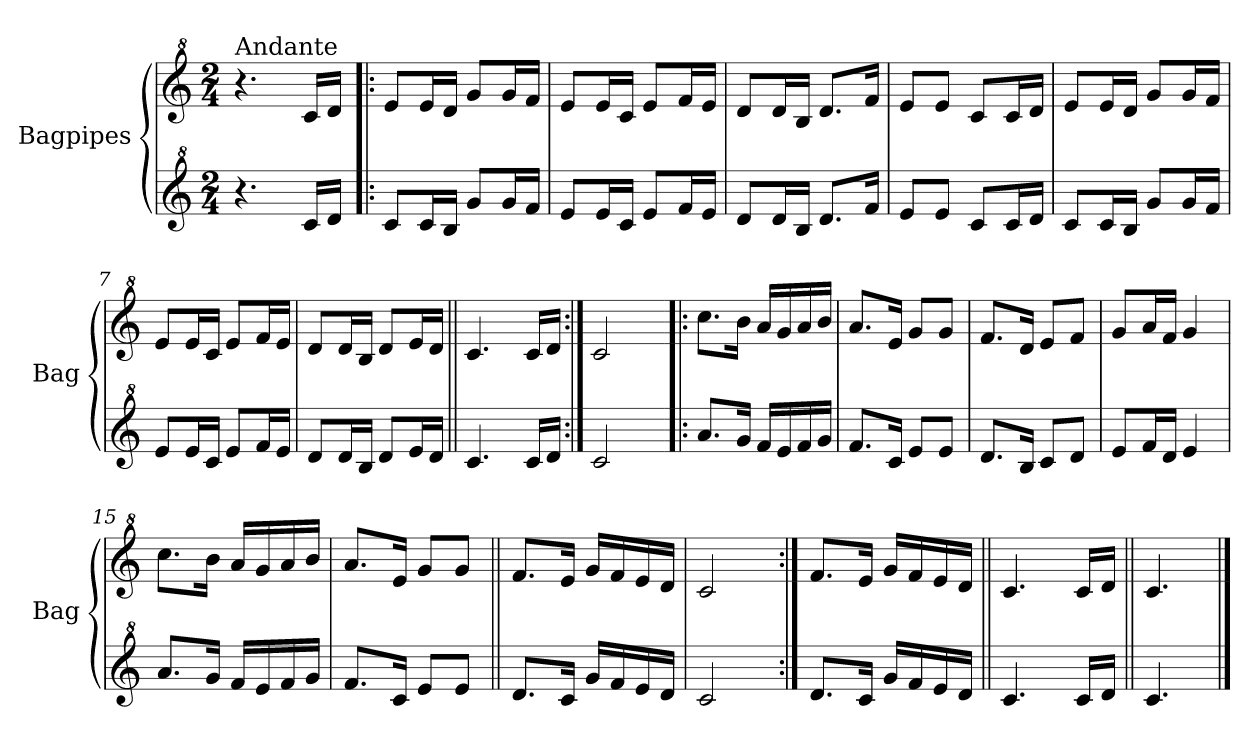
**kern	**kern
*part2	*part1
*staff2	*staff1
*I"Bagpipes	*I"Bagpipes
*I'Bag	*I'Bag
*clefG^2	*clefG^2
*k[]	*k[]
*C:	*C:
*M2/4	*M2/4
=1	=1
!	!LO:TX:a:t=Andante
4.r	4.r
16cc/LL	16cc/LL
16dd/JJ	16dd/JJ
=2!|:	=2!|:
8cc/L	8ee/L
16cc/L	16ee/L
16b/JJ	16dd/JJ
8gg/L	8gg/L
16gg/L	16gg/L
16ff/JJ	16ff/JJ
=3	=3
8ee/L	8ee/L
16ee/L	16ee/L
16cc/JJ	16cc/JJ
8ee/L	8ee/L
16ff/L	16ff/L
16ee/JJ	16ee/JJ
=4	=4
8dd/L	8dd/L
16dd/L	16dd/L
16b/JJ	16b/JJ
8.dd/L	8.dd/L
16ff/Jk	16ff/Jk
=5	=5
8ee/L	8ee/L
8ee/J	8ee/J
8cc/L	8cc/L
16cc/L	16cc/L
16dd/JJ	16dd/JJ
=6	=6
8cc/L	8ee/L
16cc/L	16ee/L
16b/JJ	16dd/JJ
8gg/L	8gg/L
16gg/L	16gg/L
16ff/JJ	16ff/JJ
=7	=7
8ee/L	8ee/L
16ee/L	16ee/L
16cc/JJ	16cc/JJ
8ee/L	8ee/L
16ff/L	16ff/L
16ee/JJ	16ee/JJ
=8	=8
8dd/L	8dd/L
16dd/L	16dd/L
16b/JJ	16b/JJ
8dd/L	8dd/L
16ee/L	16ee/L
16dd/JJ	16dd/JJ
!!LO:LB:g=z
=9||	=9||
4.cc/	4.cc/
16cc/LL	16cc/LL
16dd/JJ	16dd/JJ
=10:|!	=10:|!
2cc/	2cc/
=11!|:	=11!|:
8.aa/L	8.ccc\L
16gg/Jk	16bb\Jk
16ff/LL	16aa/LL
16ee/	16gg/
16ff/	16aa/
16gg/JJ	16bb/JJ
=12	=12
8.ff/L	8.aa/L
16cc/Jk	16ee/Jk
8ee/L	8gg/L
8ee/J	8gg/J
=13	=13
8.dd/L	8.ff/L
16b/Jk	16dd/Jk
8cc/L	8ee/L
8dd/J	8ff/J
=14	=14
8ee/L	8gg/L
16ff/L	16aa/L
16dd/JJ	16ff/JJ
4ee/	4gg/
=15	=15
8.aa/L	8.ccc\L
16gg/Jk	16bb\Jk
16ff/LL	16aa/LL
16ee/	16gg/
16ff/	16aa/
16gg/JJ	16bb/JJ
=16	=16
8.ff/L	8.aa/L
16cc/Jk	16ee/Jk
8ee/L	8gg/L
8ee/J	8gg/J
=17||	=17||
8.dd/L	8.ff/L
16cc/Jk	16ee/Jk
16gg/LL	16gg/LL
16ff/	16ff/
16ee/	16ee/
16dd/JJ	16dd/JJ
!!LO:LB:g=z
=18	=18
2cc/	2cc/
=19:|!	=19:|!
8.dd/L	8.ff/L
16cc/Jk	16ee/Jk
16gg/LL	16gg/LL
16ff/	16ff/
16ee/	16ee/
16dd/JJ	16dd/JJ
=20||	=20||
4.cc/	4.cc/
16cc/LL	16cc/LL
16dd/JJ	16dd/JJ
=21||	=21||
4.cc/	4.cc/
==	==
*-	*-
